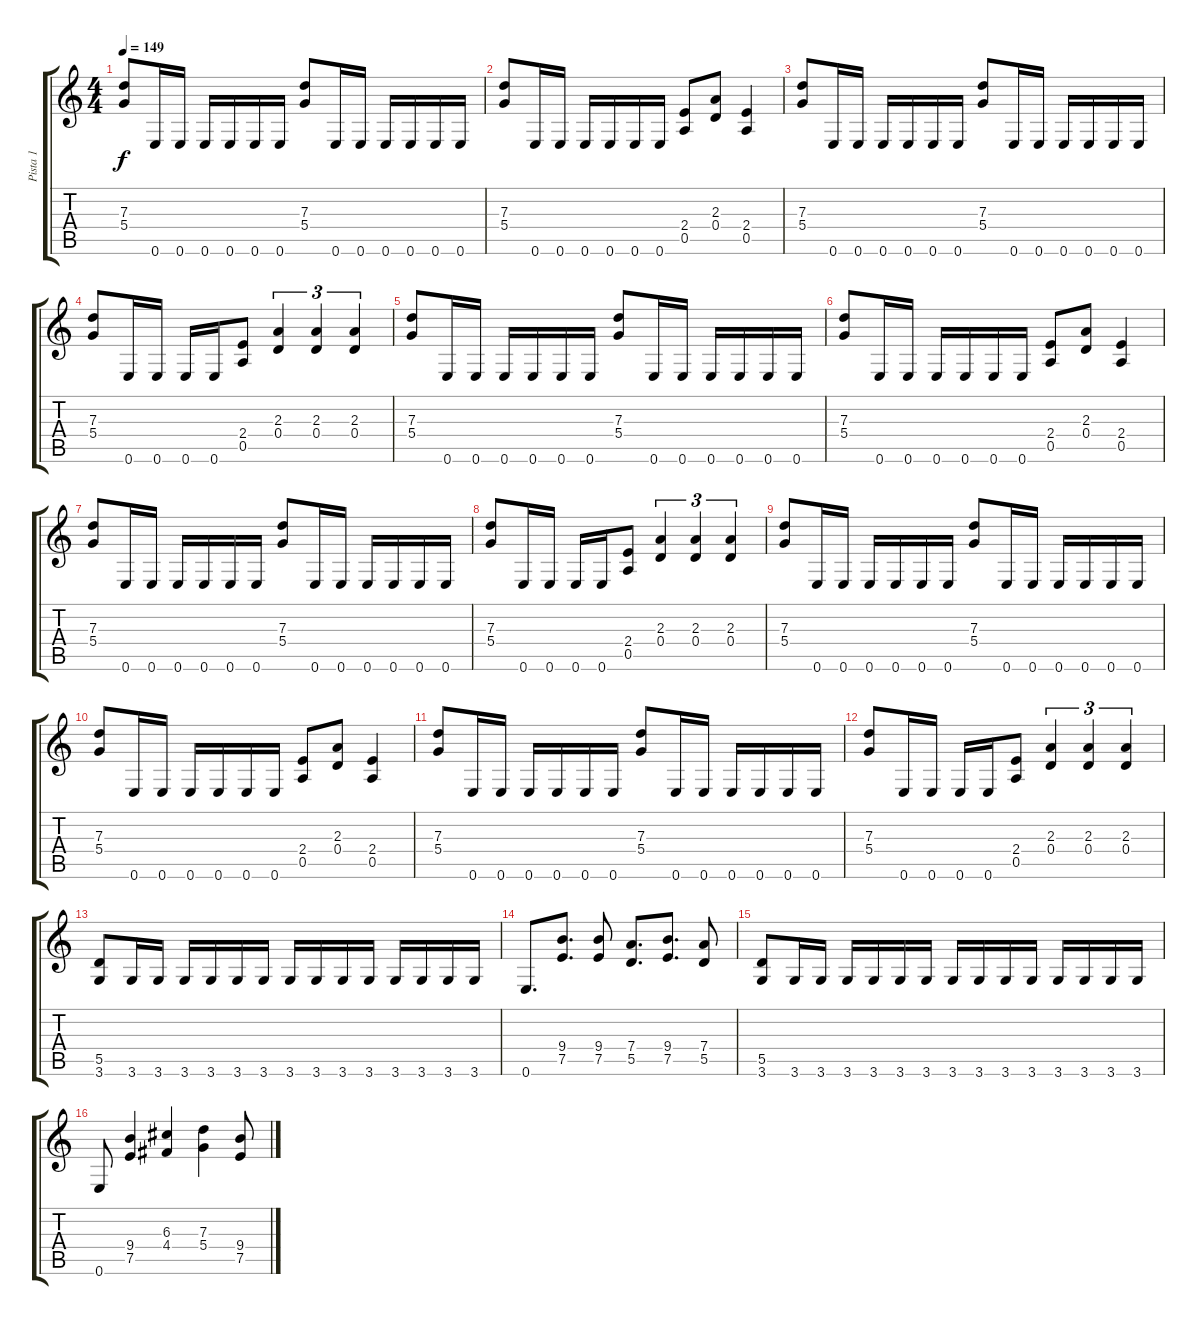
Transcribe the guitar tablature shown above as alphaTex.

\track ("Pista 1" "Pista 1") {instrument distortionguitar}
\staff {score tabs}
\tuning (E4 B3 G3 D3 A2 E2) {hide}
\ts (4 4)
\tempo 149
\clef g2
\ks c
(7.3 5.4).8{dy f instrument distortionguitar} 0.6.16 0.6.16 0.6.16 0.6.16 0.6.16 0.6.16 (7.3 5.4).8 0.6.16 0.6.16 0.6.16 0.6.16 0.6.16 0.6.16 |
(7.3 5.4).8 0.6.16 0.6.16 0.6.16 0.6.16 0.6.16 0.6.16 (2.4 0.5).8 (2.3 0.4).8 (2.4 0.5).4 |
(7.3 5.4).8 0.6.16 0.6.16 0.6.16 0.6.16 0.6.16 0.6.16 (7.3 5.4).8 0.6.16 0.6.16 0.6.16 0.6.16 0.6.16 0.6.16 |
(7.3 5.4).8 0.6.16 0.6.16 0.6.16 0.6.16 (2.4 0.5).8 (2.3 0.4).4{tu (3 2)} (2.3 0.4).4{tu (3 2)} (2.3 0.4).4{tu (3 2)} |
(7.3 5.4).8 0.6.16 0.6.16 0.6.16 0.6.16 0.6.16 0.6.16 (7.3 5.4).8 0.6.16 0.6.16 0.6.16 0.6.16 0.6.16 0.6.16 |
(7.3 5.4).8 0.6.16 0.6.16 0.6.16 0.6.16 0.6.16 0.6.16 (2.4 0.5).8 (2.3 0.4).8 (2.4 0.5).4 |
(7.3 5.4).8 0.6.16 0.6.16 0.6.16 0.6.16 0.6.16 0.6.16 (7.3 5.4).8 0.6.16 0.6.16 0.6.16 0.6.16 0.6.16 0.6.16 |
(7.3 5.4).8 0.6.16 0.6.16 0.6.16 0.6.16 (2.4 0.5).8 (2.3 0.4).4{tu (3 2)} (2.3 0.4).4{tu (3 2)} (2.3 0.4).4{tu (3 2)} |
(7.3 5.4).8 0.6.16 0.6.16 0.6.16 0.6.16 0.6.16 0.6.16 (7.3 5.4).8 0.6.16 0.6.16 0.6.16 0.6.16 0.6.16 0.6.16 |
(7.3 5.4).8 0.6.16 0.6.16 0.6.16 0.6.16 0.6.16 0.6.16 (2.4 0.5).8 (2.3 0.4).8 (2.4 0.5).4 |
(7.3 5.4).8 0.6.16 0.6.16 0.6.16 0.6.16 0.6.16 0.6.16 (7.3 5.4).8 0.6.16 0.6.16 0.6.16 0.6.16 0.6.16 0.6.16 |
(7.3 5.4).8 0.6.16 0.6.16 0.6.16 0.6.16 (2.4 0.5).8 (2.3 0.4).4{tu (3 2)} (2.3 0.4).4{tu (3 2)} (2.3 0.4).4{tu (3 2)} |
(5.5 3.6).8 3.6.16 3.6.16 3.6.16 3.6.16 3.6.16 3.6.16 3.6.16 3.6.16 3.6.16 3.6.16 3.6.16 3.6.16 3.6.16 3.6.16 |
0.6.8{d} (9.4 7.5).8{d} (9.4 7.5).8 (7.4 5.5).8{d} (9.4 7.5).8{d} (7.4 5.5).8 |
(5.5 3.6).8 3.6.16 3.6.16 3.6.16 3.6.16 3.6.16 3.6.16 3.6.16 3.6.16 3.6.16 3.6.16 3.6.16 3.6.16 3.6.16 3.6.16 |
0.6.8 (9.4 7.5).4 (6.3 4.4).4 (7.3 5.4).4 (9.4 7.5).8
